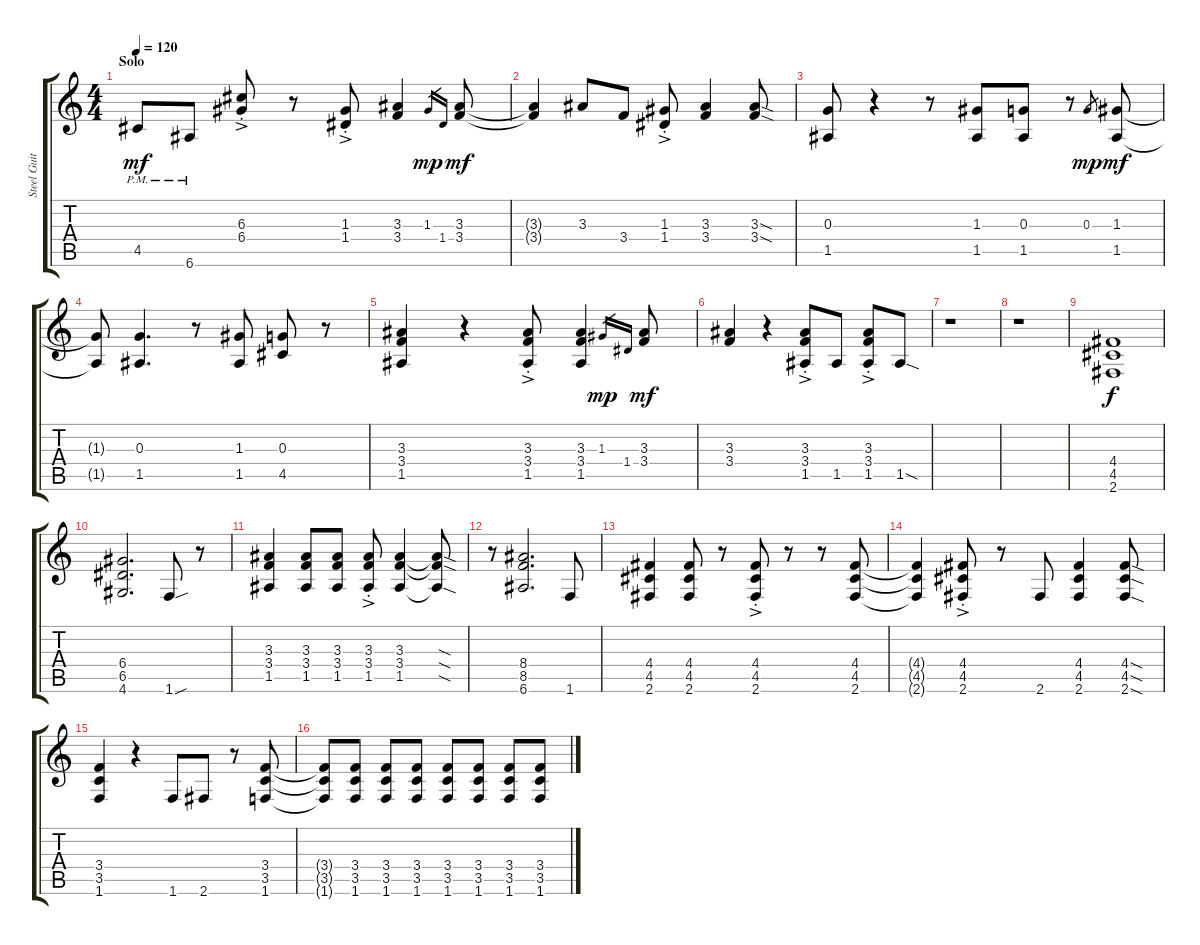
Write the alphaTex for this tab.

\track ("Steel Guitar" "Steel Guit") {instrument acousticguitarsteel}
\staff {score tabs}
\tuning (E4 B3 G3 D3 A2 E2) {hide}
\ts (4 4)
\section ("" "Solo")
\tempo 120
\clef g2
\ks c
4.5{pm}.8{dy mf} 6.6{pm}.8 (6.3{ac st} 6.4{ac st}).8 r.8 (1.3{ac st} 1.4{ac st}).8 (3.3 3.4).4 1.3.16{gr dy mp} 1.4.16{gr} (3.3 3.4).8{dy mf} |
(3.3{t} 3.4{t}).4 3.3.8 3.4.8 (1.3{ac st} 1.4{ac st}).8 (3.3 3.4).4 (3.3{sod} 3.4{sod}).8 |
(0.3 1.5).8 r.4 r.8 (1.3 1.5).8 (0.3 1.5).8 r.8 0.3.8{gr dy mp} (1.3 1.5).8{dy mf} |
(1.3{t} 1.5{t}).8 (0.3 1.5).4{d} r.8 (1.3 1.5).8 (0.3 4.5).8 r.8 |
(3.3 3.4 1.5).4 r.4 (3.3{ac st} 3.4{ac st} 1.5{ac st}).8 (3.3 3.4 1.5).4 1.3.16{gr dy mp} 1.4.16{gr} (3.3 3.4).8{dy mf} |
(3.3 3.4).4 r.4 (3.3{ac st} 3.4{ac st} 1.5{ac st}).8 1.5.8 (3.3{ac st} 3.4{ac st} 1.5{ac st}).8 1.5{sod}.8 |
r.1 |
r.1 |
(4.4 4.5 2.6).1{dy f} |
(6.4 6.5 4.6).2{d} 1.6{sou}.8 r.8 |
(3.3 3.4 1.5).4 (3.3 3.4 1.5).8 (3.3 3.4 1.5).8 (3.3{ac st} 3.4{ac st} 1.5{ac st}).8 (3.3 3.4 1.5).4 (3.3{sod t} 3.4{sod t} 1.5{sod t}).8 |
r.8 (8.4 8.5 6.6).2{d} 1.6.8 |
(4.4 4.5 2.6).4 (4.4 4.5 2.6).8 r.8 (4.4{ac st} 4.5{ac st} 2.6{ac st}).8 r.8 r.8 (4.4 4.5 2.6).8 |
(4.4{t} 4.5{t} 2.6{t}).4 (4.4{ac st} 4.5{ac st} 2.6{ac st}).8 r.8 2.6.8 (4.4 4.5 2.6).4 (4.4{sod} 4.5{sod} 2.6{sod}).8 |
(3.4 3.5 1.6).4 r.4 1.6.8 2.6.8 r.8 (3.4 3.5 1.6).8 |
(3.4{t} 3.5{t} 1.6{t}).8 (3.4 3.5 1.6).8 (3.4 3.5 1.6).8 (3.4 3.5 1.6).8 (3.4 3.5 1.6).8 (3.4 3.5 1.6).8 (3.4 3.5 1.6).8 (3.4 3.5 1.6).8
